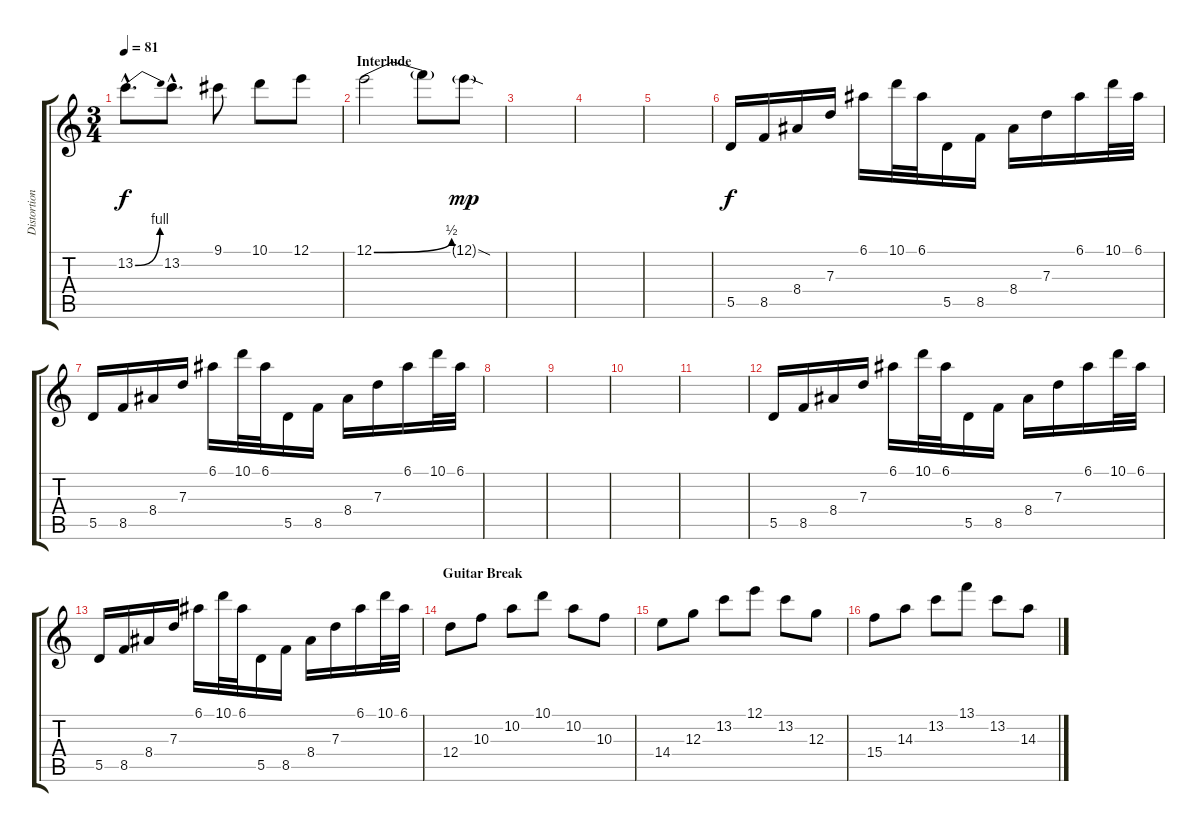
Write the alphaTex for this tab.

\track ("Distortion Guitar" "Distortion") {instrument distortionguitar}
\staff {score tabs}
\tuning (E4 B3 G3 D3 A2 D2) {hide}
\ts (3 4)
\tempo 81
\clef g2
\ks c
13.2{be (bend 0 0 60 4) hac}.8{d dy f} 13.2{hac}.8{d} 9.1.8 10.1.8 12.1.8 |
\section ("" "Interlude")
12.1{be (bend 0 0 60 2)}.2 12.1{t}.8 12.1{sod g}.8{dy mp} |
|
|
|
5.5.16{dy f} 8.5.16 8.4.16 7.3.16 6.1.16 10.1.32 6.1.32 5.5.16 8.5.16 8.4.16 7.3.16 6.1.16 10.1.32 6.1.32 |
5.5.16 8.5.16 8.4.16 7.3.16 6.1.16 10.1.32 6.1.32 5.5.16 8.5.16 8.4.16 7.3.16 6.1.16 10.1.32 6.1.32 |
|
|
|
|
5.5.16 8.5.16 8.4.16 7.3.16 6.1.16 10.1.32 6.1.32 5.5.16 8.5.16 8.4.16 7.3.16 6.1.16 10.1.32 6.1.32 |
5.5.16 8.5.16 8.4.16 7.3.16 6.1.16 10.1.32 6.1.32 5.5.16 8.5.16 8.4.16 7.3.16 6.1.16 10.1.32 6.1.32 |
\section ("" "Guitar Break")
12.4.8 10.3.8 10.2.8 10.1.8 10.2.8 10.3.8 |
14.4.8 12.3.8 13.2.8 12.1.8 13.2.8 12.3.8 |
15.4.8 14.3.8 13.2.8 13.1.8 13.2.8 14.3.8
